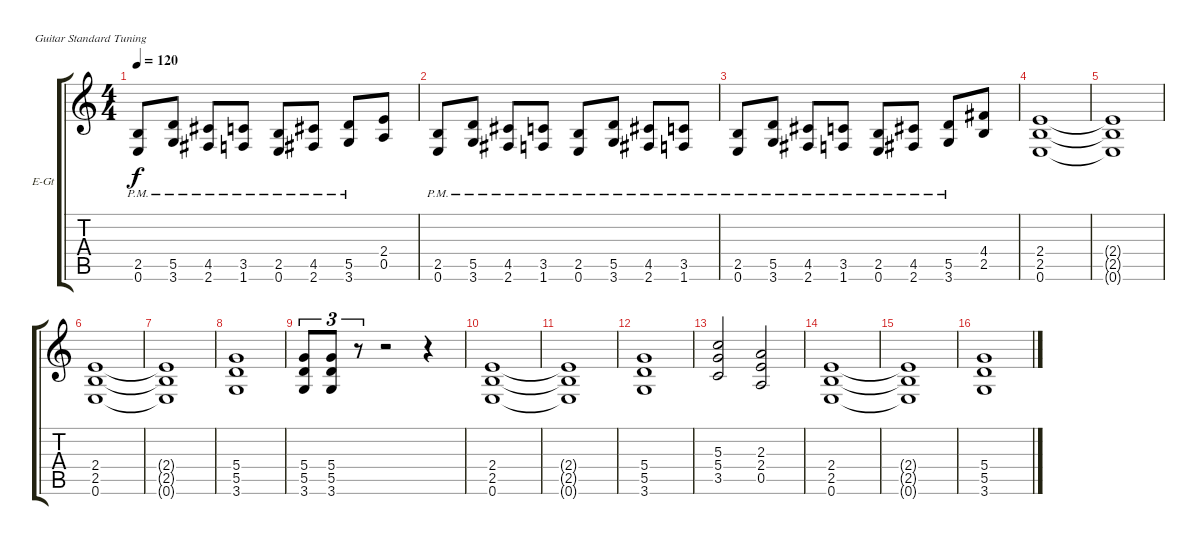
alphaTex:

\defaultSystemsLayout 4
\bracketExtendMode groupsimilarinstruments
\firstSystemTrackNameOrientation horizontal
\otherSystemsTrackNameOrientation horizontal
\track ("James Hetfield (Dist.Gtr.1)" "E-Gt") {instrument distortionguitar}
\staff {score tabs}
\tuning (E4 B3 G3 D3 A2 E2)
\ts (4 4)
\tempo 120
\clef g2
\ks c
(0.6{pm} 2.5{pm}).8{dy f} (3.6{pm} 5.5{pm}).8 (2.6{pm} 4.5{pm}).8 (1.6{pm} 3.5{pm}).8 (0.6{pm} 2.5{pm}).8 (2.6{pm} 4.5{pm}).8 (3.6{pm} 5.5{pm}).8 (2.4 0.5).8 |
(0.6{pm} 2.5{pm}).8 (3.6{pm} 5.5{pm}).8 (2.6{pm} 4.5{pm}).8 (1.6{pm} 3.5{pm}).8 (0.6{pm} 2.5{pm}).8 (3.6{pm} 5.5{pm}).8 (2.6{pm} 4.5{pm}).8 (1.6{pm} 3.5{pm}).8 |
(0.6{pm} 2.5{pm}).8 (3.6{pm} 5.5{pm}).8 (2.6{pm} 4.5{pm}).8 (1.6{pm} 3.5{pm}).8 (0.6{pm} 2.5{pm}).8 (2.6{pm} 4.5{pm}).8 (3.6{pm} 5.5{pm}).8 (4.4 2.5).8 |
(0.6 2.5 2.4).1 |
(2.4{t} 2.5{t} 0.6{t}).1 |
\scale
0.285757 (0.6 2.5 2.4).1 |
\scale
0.190687 (0.6{t} 2.5{t} 2.4{t}).1 |
\scale
0.211875 (3.6 5.5 5.4).1 |
\scale
0.318087 (3.6 5.5 5.4).8{tu (3 2)} (3.6 5.5 5.4).8{tu (3 2)} r.8{tu (3 2)} r.2 r.4 |
(0.6 2.5 2.4).1 |
(0.6{t} 2.5{t} 2.4{t}).1 |
(3.6 5.5 5.4).1 |
(3.5 5.4 5.3).2 (0.5 2.4 2.3).2 |
\scale
0.302726 (0.6 2.5 2.4).1 |
\scale
0.199387 (0.6{t} 2.5{t} 2.4{t}).1 |
\scale
0.200743 (3.6 5.5 5.4).1
